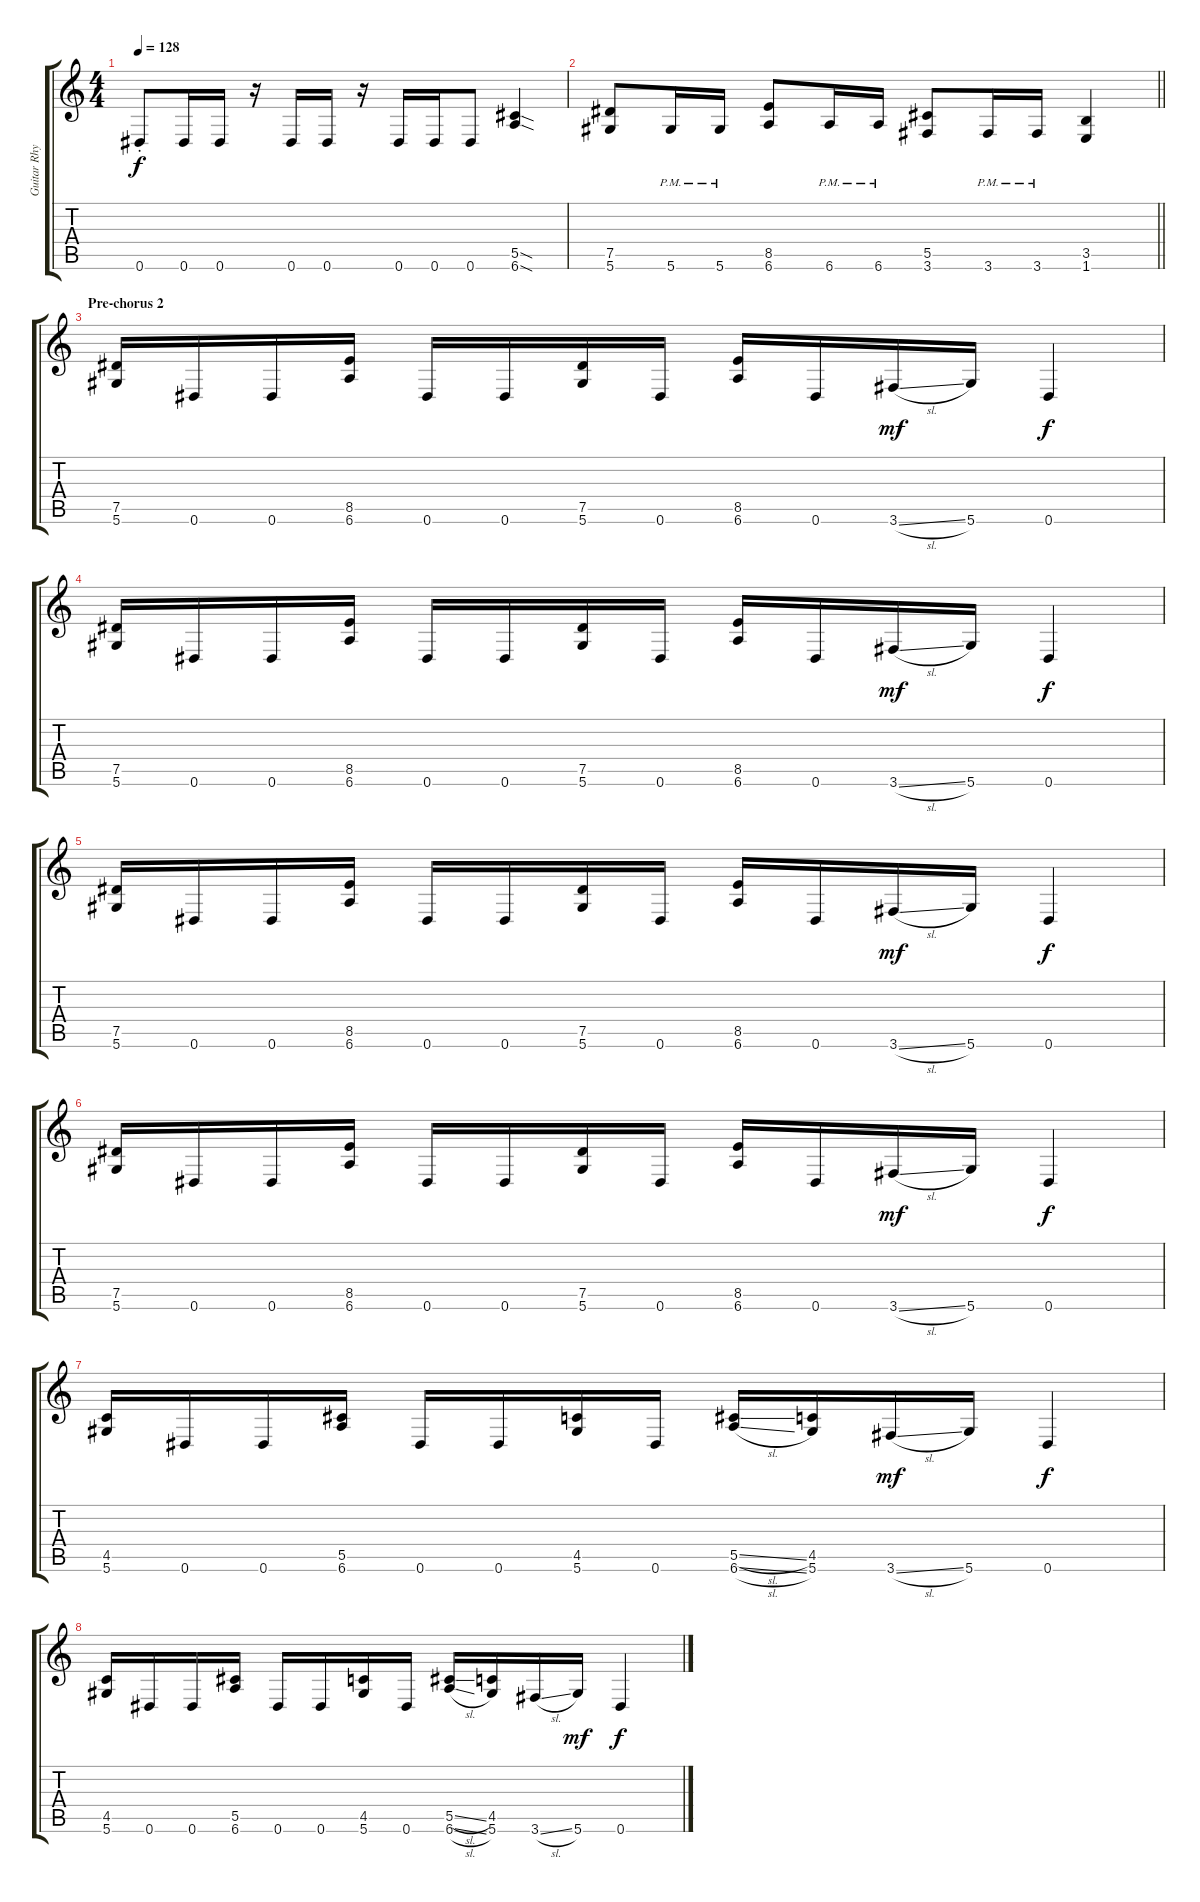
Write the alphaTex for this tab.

\track ("Guitar Rhythm" "Guitar Rhy") {instrument distortionguitar}
\staff {score tabs}
\tuning (Eb4 Bb3 Gb3 Db3 Ab2 Eb2) {hide}
\ts (4 4)
\tempo 128
\clef g2
\ks c
0.6{st}.8{dy f} 0.6.16 0.6.16 r.16 0.6.16 0.6.16 r.16 0.6.16 0.6.16 0.6.8 (5.5{sod} 6.6{sod}).4 |
\barLineRight lightlight
(7.5 5.6).8 5.6{pm}.16 5.6{pm}.16 (8.5 6.6).8 6.6{pm}.16 6.6{pm}.16 (5.5 3.6).8 3.6{pm}.16 3.6{pm}.16 (3.5 1.6).4 |
\section ("" "Pre-chorus 2")
(7.5 5.6).16 0.6.16 0.6.16 (8.5 6.6).16 0.6.16 0.6.16 (7.5 5.6).16 0.6.16 (8.5 6.6).16 0.6.16 3.6{sl}.16{dy mf} 5.6.16 0.6.4{dy f} |
(7.5 5.6).16 0.6.16 0.6.16 (8.5 6.6).16 0.6.16 0.6.16 (7.5 5.6).16 0.6.16 (8.5 6.6).16 0.6.16 3.6{sl}.16{dy mf} 5.6.16 0.6.4{dy f} |
(7.5 5.6).16 0.6.16 0.6.16 (8.5 6.6).16 0.6.16 0.6.16 (7.5 5.6).16 0.6.16 (8.5 6.6).16 0.6.16 3.6{sl}.16{dy mf} 5.6.16 0.6.4{dy f} |
(7.5 5.6).16 0.6.16 0.6.16 (8.5 6.6).16 0.6.16 0.6.16 (7.5 5.6).16 0.6.16 (8.5 6.6).16 0.6.16 3.6{sl}.16{dy mf} 5.6.16 0.6.4{dy f} |
(4.5 5.6).16 0.6.16 0.6.16 (5.5 6.6).16 0.6.16 0.6.16 (4.5 5.6).16 0.6.16 (5.5{sl} 6.6{sl}).16 (4.5 5.6).16 3.6{sl}.16{dy mf} 5.6.16 0.6.4{dy f} |
(4.5 5.6).16 0.6.16 0.6.16 (5.5 6.6).16 0.6.16 0.6.16 (4.5 5.6).16 0.6.16 (5.5{sl} 6.6{sl}).16 (4.5 5.6).16 3.6{sl}.16 5.6.16{dy mf} 0.6.4{dy f}
